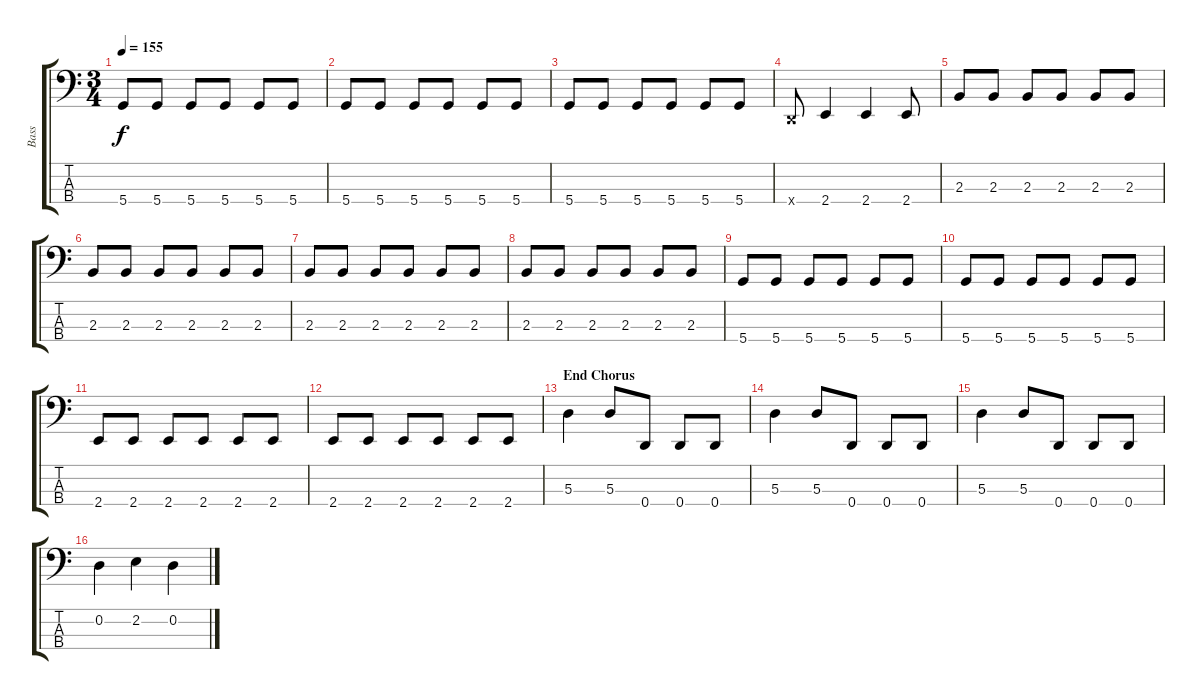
\track ("Bass" "Bass") {instrument electricbassfinger}
\staff {score tabs}
\tuning (G2 D2 A1 D1) {hide}
\ts (3 4)
\tempo 155
\clef f4
\ks c
5.4.8{dy f} 5.4.8 5.4.8 5.4.8 5.4.8 5.4.8 |
5.4.8 5.4.8 5.4.8 5.4.8 5.4.8 5.4.8 |
5.4.8 5.4.8 5.4.8 5.4.8 5.4.8 5.4.8 |
0.4{x}.8 2.4.4 2.4.4 2.4.8 |
2.3.8 2.3.8 2.3.8 2.3.8 2.3.8 2.3.8 |
2.3.8 2.3.8 2.3.8 2.3.8 2.3.8 2.3.8 |
2.3.8 2.3.8 2.3.8 2.3.8 2.3.8 2.3.8 |
2.3.8 2.3.8 2.3.8 2.3.8 2.3.8 2.3.8 |
5.4.8 5.4.8 5.4.8 5.4.8 5.4.8 5.4.8 |
5.4.8 5.4.8 5.4.8 5.4.8 5.4.8 5.4.8 |
2.4.8 2.4.8 2.4.8 2.4.8 2.4.8 2.4.8 |
2.4.8 2.4.8 2.4.8 2.4.8 2.4.8 2.4.8 |
\section ("" "End Chorus")
5.3.4 5.3.8 0.4.8 0.4.8 0.4.8 |
5.3.4 5.3.8 0.4.8 0.4.8 0.4.8 |
5.3.4 5.3.8 0.4.8 0.4.8 0.4.8 |
0.2.4 2.2.4 0.2.4
